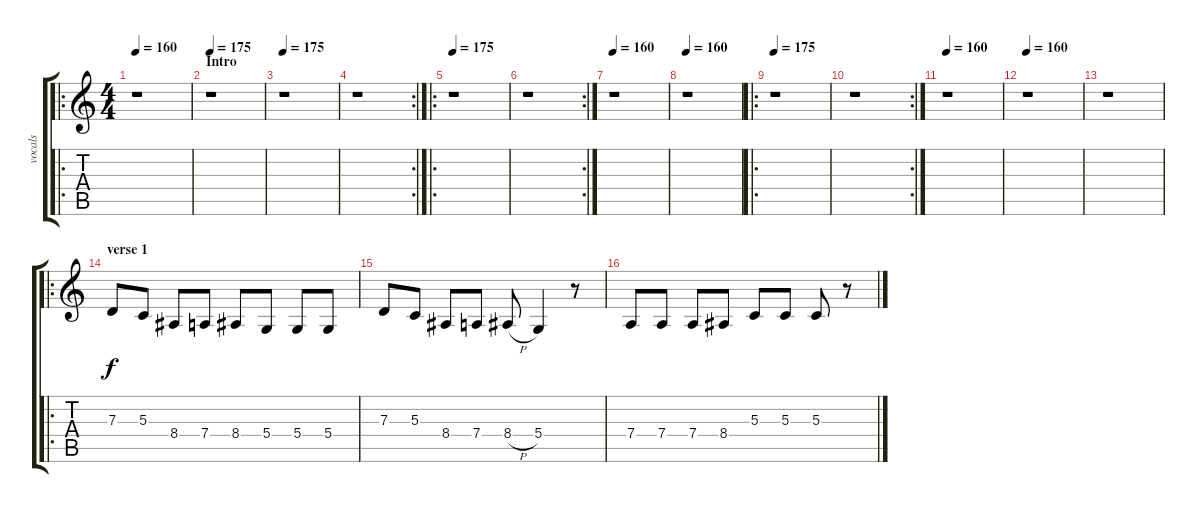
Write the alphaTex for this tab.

\track ("vocals" "vocals") {instrument voiceoohs}
\staff {score tabs}
\tuning (E4 B3 G3 D3 A2 E2) {hide}
\ro
\ts (4 4)
\tempo 160
\tempo 175
\tempo 160
\clef g2
\ks c
r.1{dy f instrument voiceoohs} |
\section ("" "Intro")
\tempo 175
r.1 |
\tempo 175
r.1 |
\rc 2
r.1 |
\ro
\tempo 175
r.1 |
\rc 2
r.1 |
\tempo 160
r.1 |
\tempo 160
r.1 |
\ro
\tempo 175
r.1 |
\rc 2
r.1 |
\tempo 160
r.1 |
\tempo 160
r.1 |
r.1 |
\ro
\section ("" "verse 1")
7.3.8 5.3.8 8.4.8 7.4.8 8.4.8 5.4.8 5.4.8 5.4.8 |
\section ("" "")
7.3.8 5.3.8 8.4.8 7.4.8 8.4{h}.8 5.4.4 r.8 |
7.4.8 7.4.8 7.4.8 8.4.8 5.3.8 5.3.8 5.3.8 r.8
